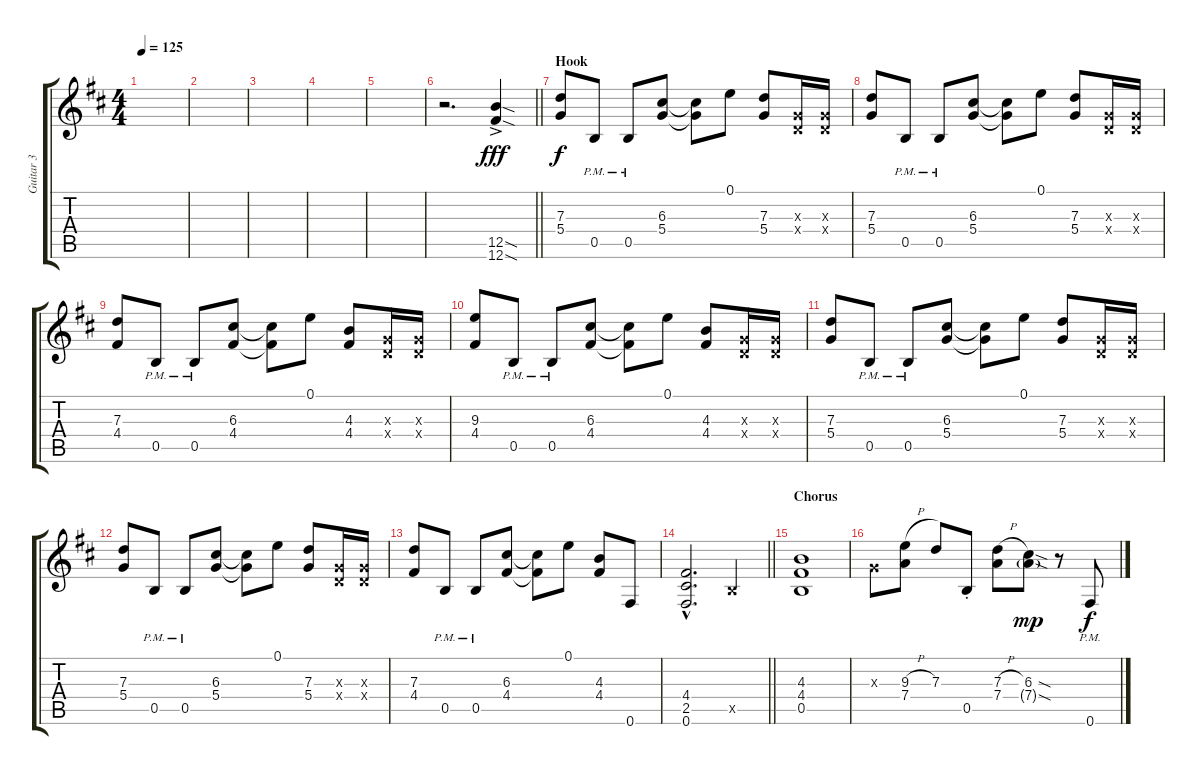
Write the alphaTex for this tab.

\track ("Guitar 3" "Guitar 3") {instrument overdrivenguitar}
\staff {score tabs}
\tuning (E4 B3 G3 D3 B2 Gb2) {hide}
\ts (4 4)
\tempo 125
\clef g2
\ks bminor
|
|
|
|
|
\barLineRight lightlight
r.2{d} (12.5{sod ac} 12.6{sod ac}).4{dy fff} |
\section ("" "Hook")
(7.3 5.4).8{dy f} 0.5{pm}.8 0.5{pm}.8 (6.3 5.4).8 (6.3{t} 5.4{t}).8 0.1.8 (7.3 5.4).8 (0.3{x} 0.4{x}).16 (0.3{x} 0.4{x}).16 |
(7.3 5.4).8 0.5{pm}.8 0.5{pm}.8 (6.3 5.4).8 (6.3{t} 5.4{t}).8 0.1.8 (7.3 5.4).8 (0.3{x} 0.4{x}).16 (0.3{x} 0.4{x}).16 |
(7.3 4.4).8 0.5{pm}.8 0.5{pm}.8 (6.3 4.4).8 (6.3{t} 4.4{t}).8 0.1.8 (4.3 4.4).8 (0.3{x} 0.4{x}).16 (0.3{x} 0.4{x}).16 |
(9.3 4.4).8 0.5{pm}.8 0.5{pm}.8 (6.3 4.4).8 (6.3{t} 4.4{t}).8 0.1.8 (4.3 4.4).8 (0.3{x} 0.4{x}).16 (0.3{x} 0.4{x}).16 |
(7.3 5.4).8 0.5{pm}.8 0.5{pm}.8 (6.3 5.4).8 (6.3{t} 5.4{t}).8 0.1.8 (7.3 5.4).8 (0.3{x} 0.4{x}).16 (0.3{x} 0.4{x}).16 |
(7.3 5.4).8 0.5{pm}.8 0.5{pm}.8 (6.3 5.4).8 (6.3{t} 5.4{t}).8 0.1.8 (7.3 5.4).8 (0.3{x} 0.4{x}).16 (0.3{x} 0.4{x}).16 |
(7.3 4.4).8 0.5{pm}.8 0.5{pm}.8 (6.3 4.4).8 (6.3{t} 4.4{t}).8 0.1.8 (4.3 4.4).8 0.6.8 |
\barLineRight lightlight
(4.4{hac} 2.5{hac} 0.6{hac}).2{d} 0.5{x}.4 |
\section ("" "Chorus")
(4.3 4.4 0.5).1 |
0.3{x}.8 (9.3{h} 7.4).8 7.3.8 0.5{st}.8 (7.3{h} 7.4).8 (6.3{sod} 7.4{sod g}).8{dy mp} r.8 0.6{pm}.8{dy f}
